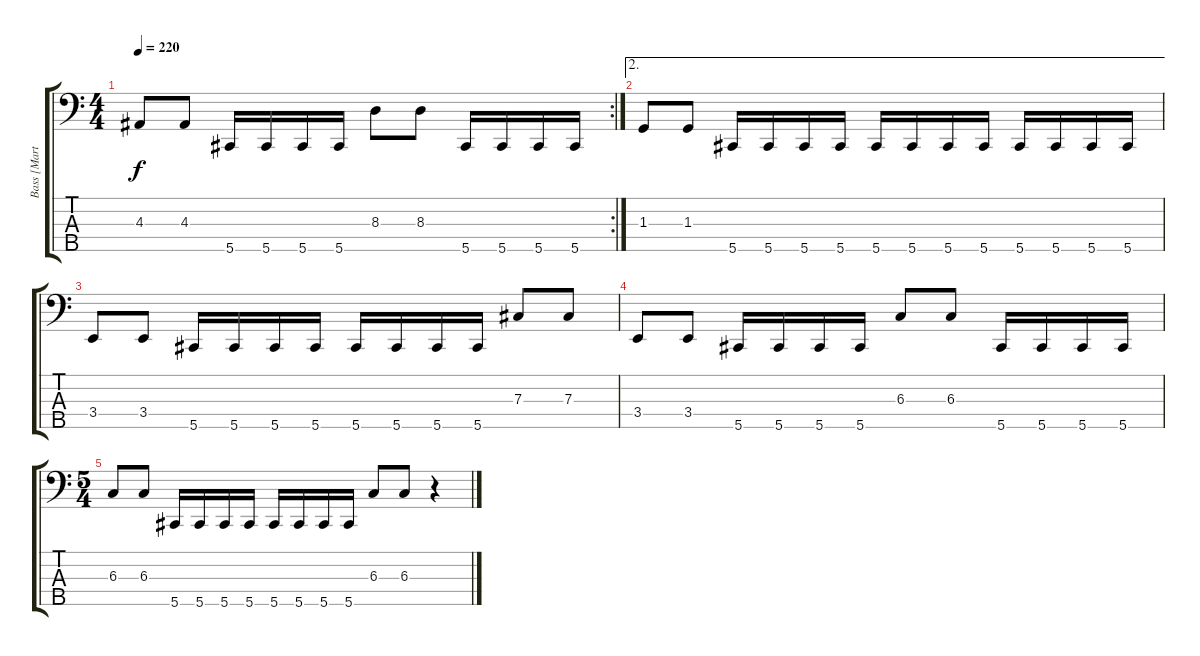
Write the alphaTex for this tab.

\track ("Bass [Martin]" "Bass [Mart") {instrument electricbasspick}
\staff {score tabs}
\tuning (E2 B1 Gb1 Db1 Ab0) {hide}
\rc 2
\ts (4 4)
\tempo 220
\clef f4
\ks c
4.3.8{dy f} 4.3.8 5.5.16 5.5.16 5.5.16 5.5.16 8.3.8 8.3.8 5.5.16 5.5.16 5.5.16 5.5.16 |
\ae 2
1.3.8 1.3.8 5.5.16 5.5.16 5.5.16 5.5.16 5.5.16 5.5.16 5.5.16 5.5.16 5.5.16 5.5.16 5.5.16 5.5.16 |
3.4.8 3.4.8 5.5.16 5.5.16 5.5.16 5.5.16 5.5.16 5.5.16 5.5.16 5.5.16 7.3.8 7.3.8 |
3.4.8 3.4.8 5.5.16 5.5.16 5.5.16 5.5.16 6.3.8 6.3.8 5.5.16 5.5.16 5.5.16 5.5.16 |
\ts (5 4)
6.3.8 6.3.8 5.5.16 5.5.16 5.5.16 5.5.16 5.5.16 5.5.16 5.5.16 5.5.16 6.3.8 6.3.8 r.4
